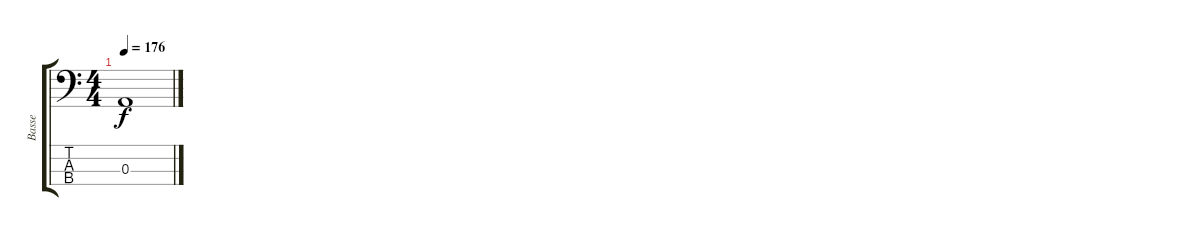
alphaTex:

\track ("Basse" "Basse") {instrument electricbasspick}
\staff {score tabs}
\tuning (G2 D2 A1 E1) {hide}
\ts (4 4)
\tempo 176
\clef f4
\ks c
0.3{t}.1{dy f}
